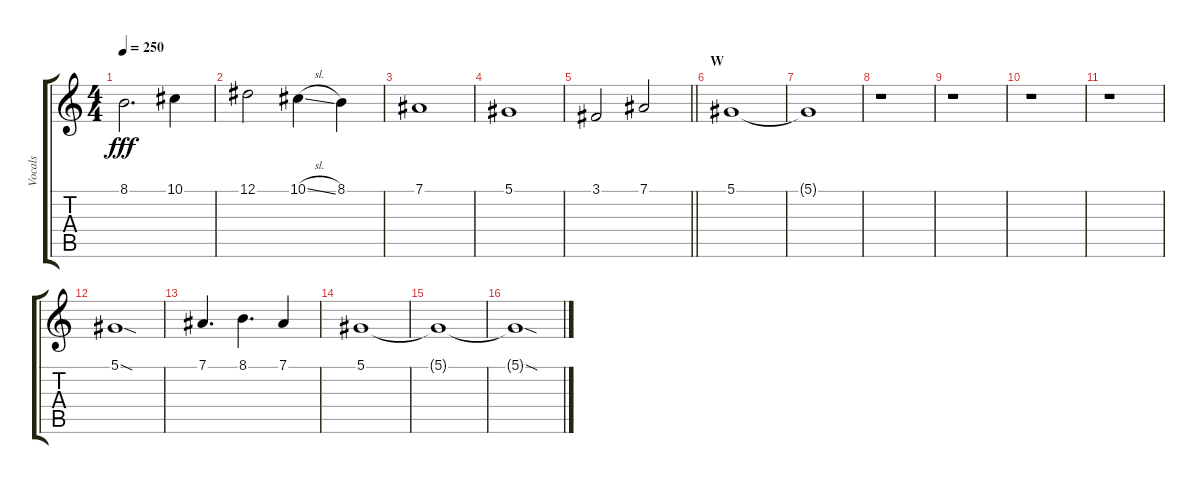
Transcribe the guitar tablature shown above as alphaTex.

\track ("Vocals" "Vocals") {instrument voiceoohs}
\staff {score tabs}
\tuning (Eb4 Bb3 Gb3 Db3 Ab2 Eb2) {hide}
\ts (4 4)
\tempo 250
\clef g2
\ks c
8.1.2{d dy fff} 10.1.4 |
12.1.2 10.1{sl}.4 8.1.4 |
7.1.1 |
5.1.1 |
\barLineRight lightlight
3.1.2 7.1.2 |
\section ("" "W")
5.1.1 |
5.1{t}.1 |
r.1 |
r.1 |
r.1 |
r.1 |
5.1{sod}.1 |
7.1.4{d} 8.1.4{d} 7.1.4 |
5.1.1 |
5.1{t}.1 |
5.1{sod t}.1
